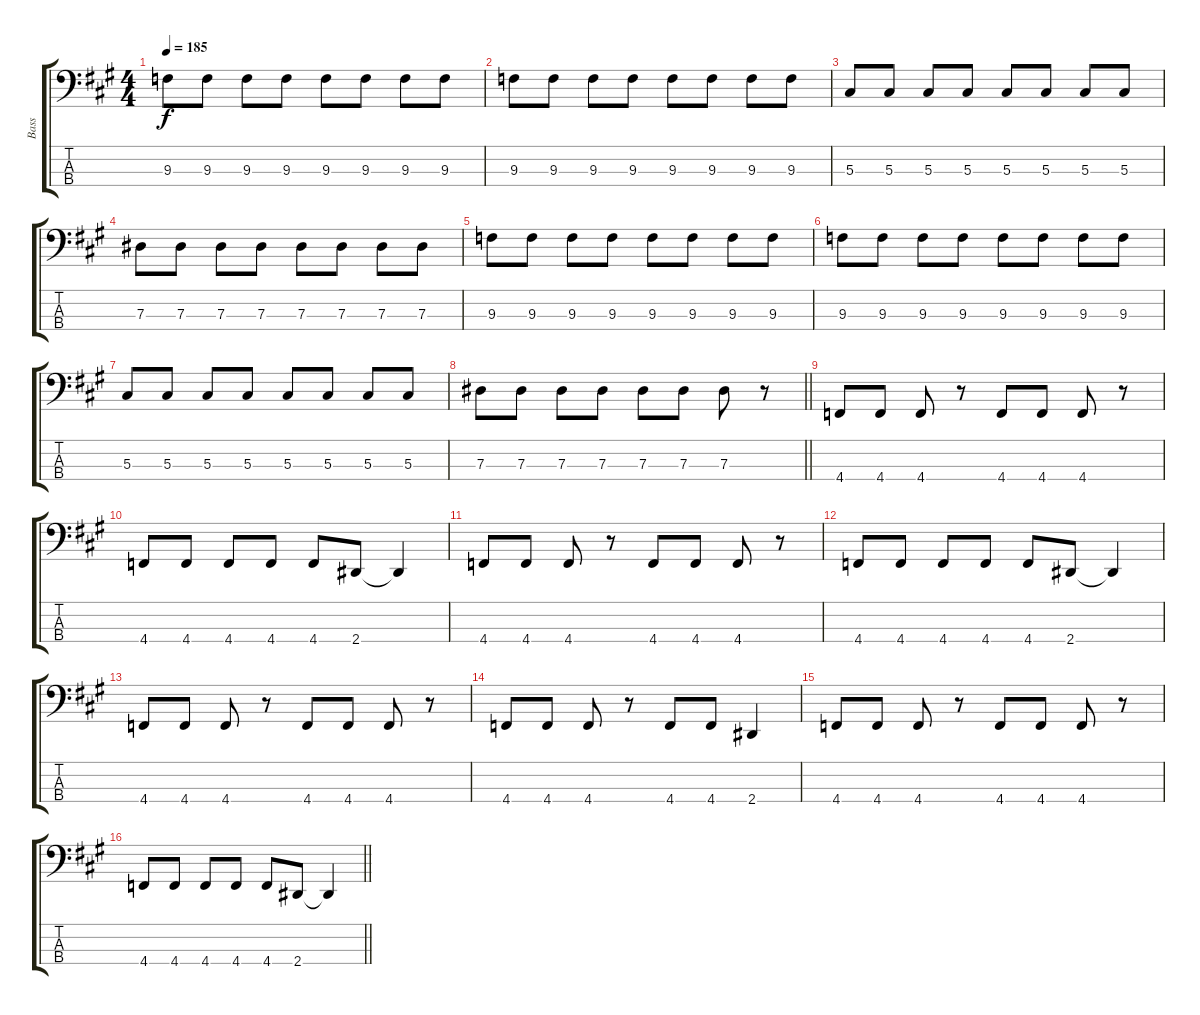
\track ("Bass" "Bass") {instrument electricbasspick}
\staff {score tabs}
\tuning (Gb2 Db2 Ab1 Db1) {hide}
\ts (4 4)
\tempo 185
\clef f4
\ks f#minor
9.3.8{dy f} 9.3.8 9.3.8 9.3.8 9.3.8 9.3.8 9.3.8 9.3.8 |
9.3.8 9.3.8 9.3.8 9.3.8 9.3.8 9.3.8 9.3.8 9.3.8 |
5.3.8 5.3.8 5.3.8 5.3.8 5.3.8 5.3.8 5.3.8 5.3.8 |
7.3.8 7.3.8 7.3.8 7.3.8 7.3.8 7.3.8 7.3.8 7.3.8 |
9.3.8 9.3.8 9.3.8 9.3.8 9.3.8 9.3.8 9.3.8 9.3.8 |
9.3.8 9.3.8 9.3.8 9.3.8 9.3.8 9.3.8 9.3.8 9.3.8 |
5.3.8 5.3.8 5.3.8 5.3.8 5.3.8 5.3.8 5.3.8 5.3.8 |
\barLineRight lightlight
7.3.8 7.3.8 7.3.8 7.3.8 7.3.8 7.3.8 7.3.8 r.8 |
4.4.8 4.4.8 4.4.8 r.8 4.4.8 4.4.8 4.4.8 r.8 |
4.4.8 4.4.8 4.4.8 4.4.8 4.4.8 2.4.8 2.4{t}.4 |
4.4.8 4.4.8 4.4.8 r.8 4.4.8 4.4.8 4.4.8 r.8 |
4.4.8 4.4.8 4.4.8 4.4.8 4.4.8 2.4.8 2.4{t}.4 |
4.4.8 4.4.8 4.4.8 r.8 4.4.8 4.4.8 4.4.8 r.8 |
4.4.8 4.4.8 4.4.8 r.8 4.4.8 4.4.8 2.4.4 |
4.4.8 4.4.8 4.4.8 r.8 4.4.8 4.4.8 4.4.8 r.8 |
\barLineRight lightlight
4.4.8 4.4.8 4.4.8 4.4.8 4.4.8 2.4.8 2.4{t}.4
